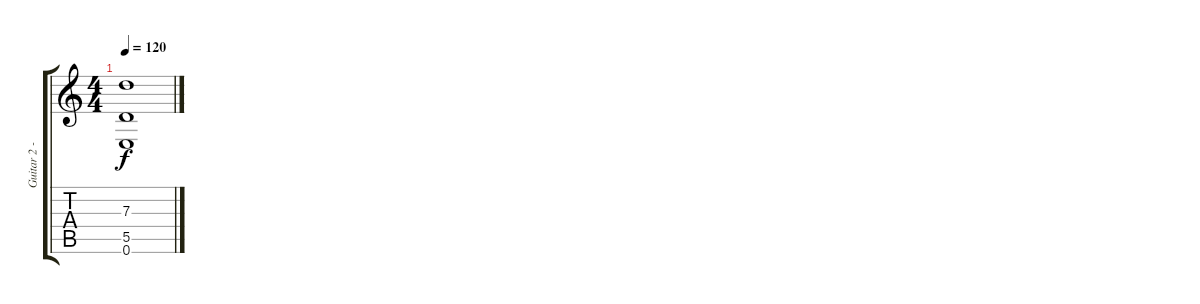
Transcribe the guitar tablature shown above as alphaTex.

\track ("Guitar 2 - Erik" "Guitar 2 -") {instrument distortionguitar}
\staff {score tabs}
\tuning (E4 B3 G3 D3 A2 E2) {hide}
\ts (4 4)
\tempo 120
\clef g2
\ks c
(7.3{t} 5.5{t} 0.6).1{dy f}
